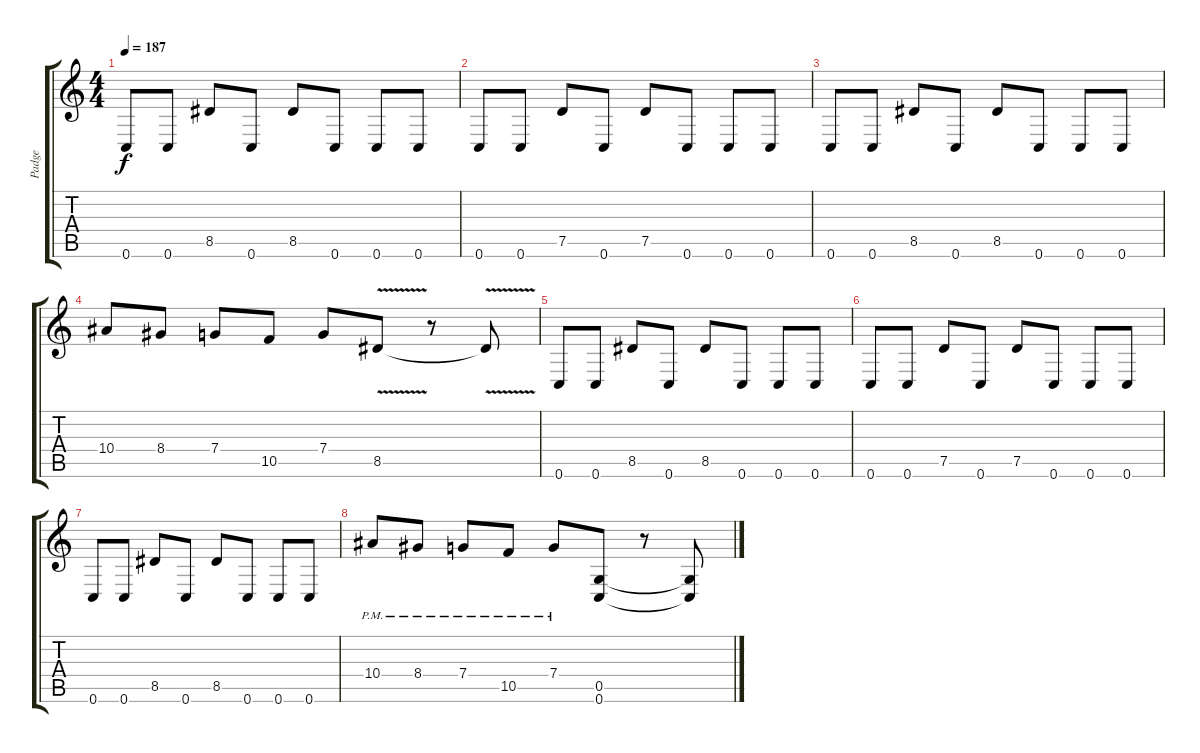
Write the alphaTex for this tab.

\track ("Padge" "Padge") {instrument distortionguitar}
\staff {score tabs}
\tuning (D4 A3 F3 C3 G2 C2) {hide}
\ts (4 4)
\tempo 187
\clef g2
\ks c
0.6.8{dy f} 0.6.8 8.5.8 0.6.8 8.5.8 0.6.8 0.6.8 0.6.8 |
0.6.8 0.6.8 7.5.8 0.6.8 7.5.8 0.6.8 0.6.8 0.6.8 |
0.6.8 0.6.8 8.5.8 0.6.8 8.5.8 0.6.8 0.6.8 0.6.8 |
10.4.8 8.4.8 7.4.8 10.5.8 7.4.8 8.5{v}.8 r.8 8.5{t}.8 |
0.6.8 0.6.8 8.5.8 0.6.8 8.5.8 0.6.8 0.6.8 0.6.8 |
0.6.8 0.6.8 7.5.8 0.6.8 7.5.8 0.6.8 0.6.8 0.6.8 |
0.6.8 0.6.8 8.5.8 0.6.8 8.5.8 0.6.8 0.6.8 0.6.8 |
10.4{pm}.8 8.4{pm}.8 7.4{pm}.8 10.5{pm}.8 7.4{pm}.8 (0.5 0.6).8 r.8 (0.5{t} 0.6{t}).8
